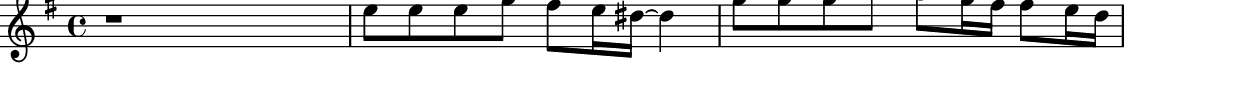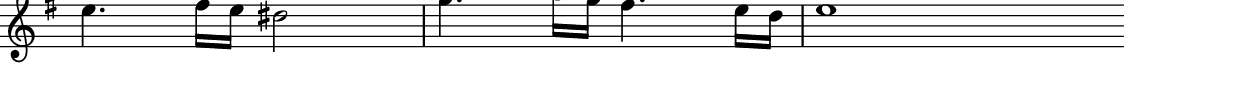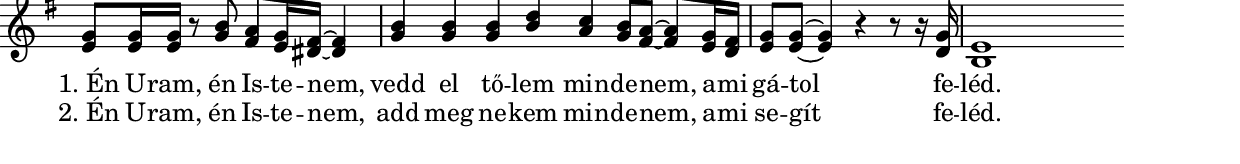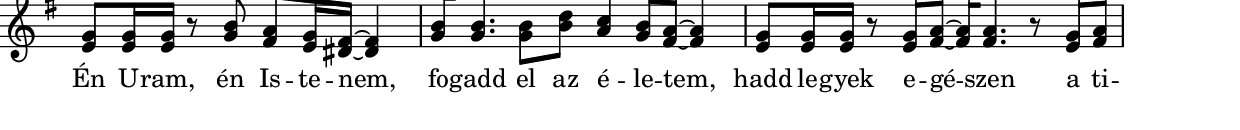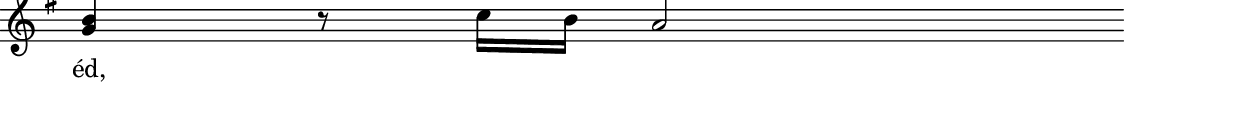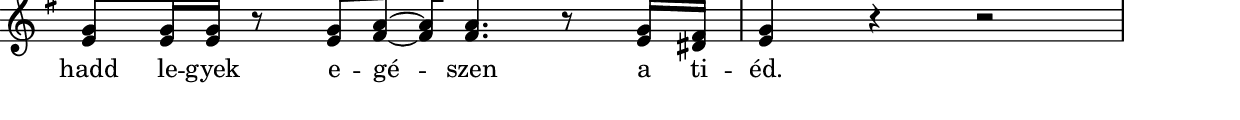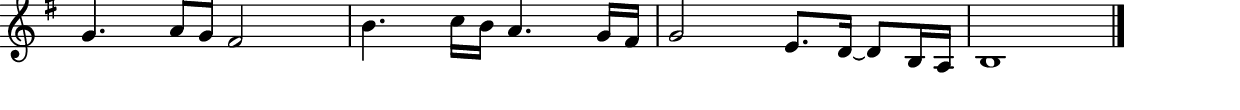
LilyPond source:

% MusicXML to Lilypond converter by Kovi

szovegAAA = \lyricmode {   \skip 4  \skip 4  \skip 4  \skip 4  \skip 4  \skip 4  \skip 4  \skip 4  \skip 4  \skip 4  \skip 4  \skip 4  \skip 4  \skip 4  \skip 4  \skip 4  \skip 4  \skip 4  \skip 4  \skip 4  \skip 4  \skip 4  \skip 4  \skip 4  \skip 4  \skip 4  \skip 4 "1. Én" "U" -- "ram," "én" "Is" -- "te" -- "nem," "vedd" "el" "tő" -- "lem" "min" -- "de" -- "nem," "a" -- "mi" "gá" -- "tol" "fe" -- "léd." "Én" "U" -- "ram," "én" "Is" -- "te" -- "nem," "fo" -- "gadd" "el" "az" "é" -- "le" -- "tem," "hadd" "le" -- "gyek" "e" -- "gé" -- "szen" "a" "ti" -- "éd,"  \skip 4  \skip 4  \skip 4 "hadd" "le" -- "gyek" "e" -- "gé" -- "szen" "a" "ti" -- "éd."  \skip 4  \skip 4  \skip 4  \skip 4  \skip 4  \skip 4  \skip 4  \skip 4  \skip 4  \skip 4  \skip 4  \skip 4  \skip 4  \skip 4  \skip 4  }

szovegAAB = \lyricmode {   \skip 4  \skip 4  \skip 4  \skip 4  \skip 4  \skip 4  \skip 4  \skip 4  \skip 4  \skip 4  \skip 4  \skip 4  \skip 4  \skip 4  \skip 4  \skip 4  \skip 4  \skip 4  \skip 4  \skip 4  \skip 4  \skip 4  \skip 4  \skip 4  \skip 4  \skip 4  \skip 4 "2. Én" "U" -- "ram," "én" "Is" -- "te" -- "nem," "add" "meg" "ne" -- "kem" "min" -- "de" -- "nem," "a" -- "mi" "se" -- "gít" "fe" -- "léd."  \skip 4  \skip 4  \skip 4  \skip 4  \skip 4  \skip 4  \skip 4  \skip 4  \skip 4  \skip 4  \skip 4  \skip 4  \skip 4  \skip 4  \skip 4  \skip 4  \skip 4  \skip 4  \skip 4  \skip 4  \skip 4  \skip 4  \skip 4  \skip 4  \skip 4  \skip 4  \skip 4  \skip 4  \skip 4  \skip 4  \skip 4  \skip 4  \skip 4  \skip 4  \skip 4  \skip 4  \skip 4  \skip 4  \skip 4  \skip 4  \skip 4  \skip 4  \skip 4  \skip 4  \skip 4  \skip 4  \skip 4  \skip 4  \skip 4  \skip 4  }

% Analyzing...
% 1 parts
% 1 Staff
% forceBassClefActive = 
melody = {
% 180 notes in the part
% 1 voices

\new Staff
\new Voice {
% 180 notes
% 20 mesaures

% Measure 1
\clef "treble"
\key g \major
\time 4/4 
r1 
% Measure 2
e''8 e''8 e''8 g''8 fis''8 e''16 dis''16~ dis''4 
% Measure 3
g''8 g''8 g''8 b''8 a''8 g''16 fis''16~ fis''8 e''16 d''16 
% Measure 4
\break
e''4. fis''16 e''16 dis''2 
% Measure 5
g''4. a''16 g''16 fis''4. e''16 d''16 
% Measure 6
e''1 
% Measure 7
\bar "|:" \break
<e' g' >8 <e' g' >16 <e' g' >16 r8 <g' b' >8 <fis' a' >8 <e' g' >16 <dis' fis' >16~ <dis' fis' >4 
% Measure 8
<g' b' >8 <g' b' >8 <g' b' >8 <b' d'' >8 <a' c'' >8 <g' b' >16 <fis' a' >16~ <fis' a' >8 <e' g' >16 <d' fis' >16 
% Measure 9
<e' g' >8 <e' g' >8~ <e' g' >4 r4 r8 r16 <d' g' >16 
% Measure 10
<b e' >1 \bar ":|:" 
% Measure 11
\repeat volta 2 {
\break
<e' g' >8 <e' g' >16 <e' g' >16 r8 <g' b' >8 <fis' a' >8 <e' g' >16 <dis' fis' >16~ <dis' fis' >4 
% Measure 12
<g' b' >16 <g' b' >8. <g' b' >8 <b' d'' >8 <a' c'' >8 <g' b' >16 <fis' a' >16~ <fis' a' >4 
% Measure 13
}\alternative {
{<e' g' >8 <e' g' >16 <e' g' >16 r8 <e' g' >16 <fis' a' >16~ <fis' a' >16 <fis' a' >8. r8 <e' g' >16 <fis' a' >16 
% Measure 14
\break
<g' b' >4 r8 c''16 b'16 a'2 \bar ":|" }
% Measure 15
{\break
<e' g' >8 <e' g' >16 <e' g' >16 r8 <e' g' >16 <fis' a' >16~ <fis' a' >16 <fis' a' >8. r8 <e' g' >16 <dis' fis' >16 }
}
% Measure 16
<e' g' >4 r4 r2 
% Measure 17
\break
g'4. a'16 g'16 fis'2 
% Measure 18
b'4. c''16 b'16 a'4. g'16 fis'16 
% Measure 19
g'2 e'8. d'16~ d'8 b16 a16 
% Measure 20
b1 \bar "|." 
} % voice
\addlyrics { \szovegAAA }

\addlyrics { \szovegAAB }

} % melody


harmonies = \chordmode {
% 33 chords
\germanChords
e4:m s4 s4 s4 e4:m s4 b4:7 s4 g4 s4 d4 s4 e4:m s4 b4:7 s4 g4 s4 d4 s4 e4:m s4 s4 s4 e4:m s4 b4:7 s4 g4 s4 d4 s4 a4:m s4 s4 s4 e4:m s4 s4 s4 e4:m s4 b4:7 s4 g4 s4 d4 s4 c4 s8. d4 s4 s16 g4 s4 b4 s4 c4 s8. d4 s4 s16 e4:m s4 s4 s4 e4:m s4 b4:7 s4 g4 s4 d4 s4 a4:m s4 s4 s4 e4:m
}

\include "../../definitions.ly"
